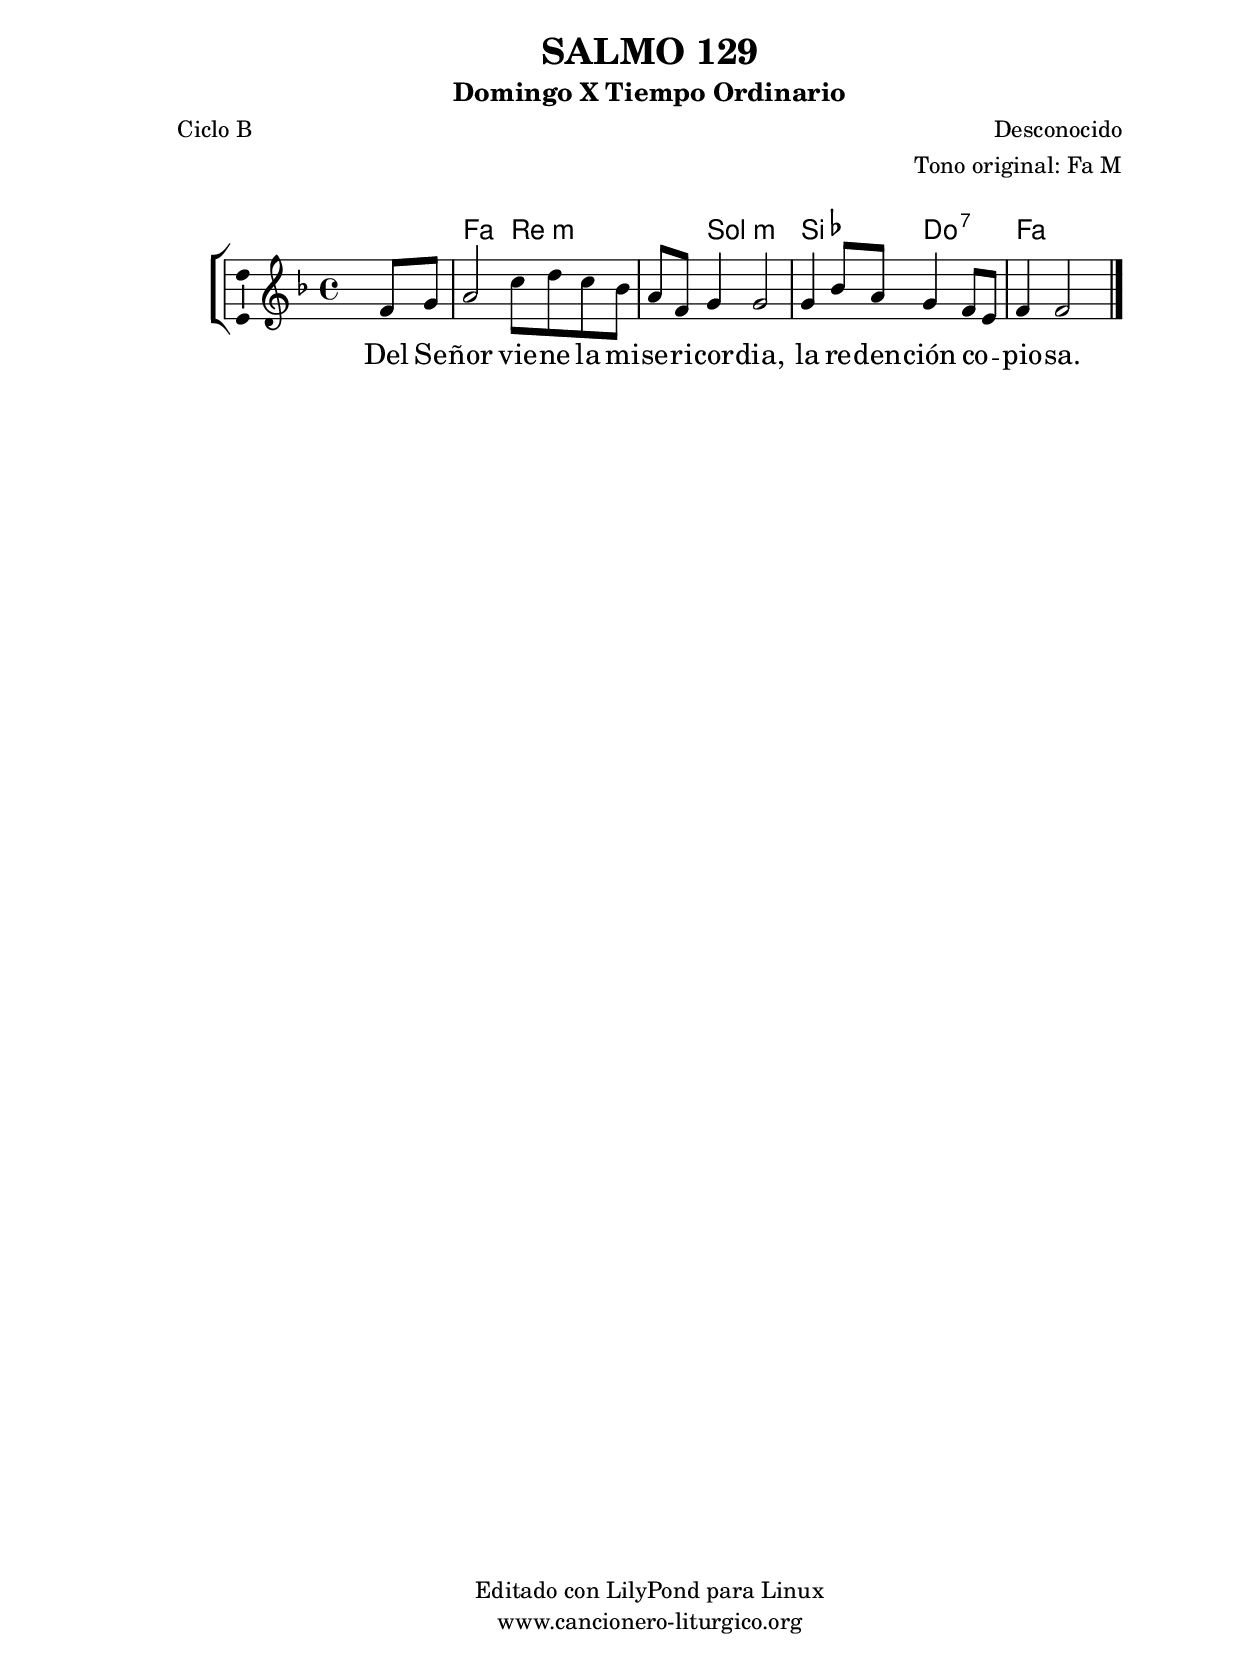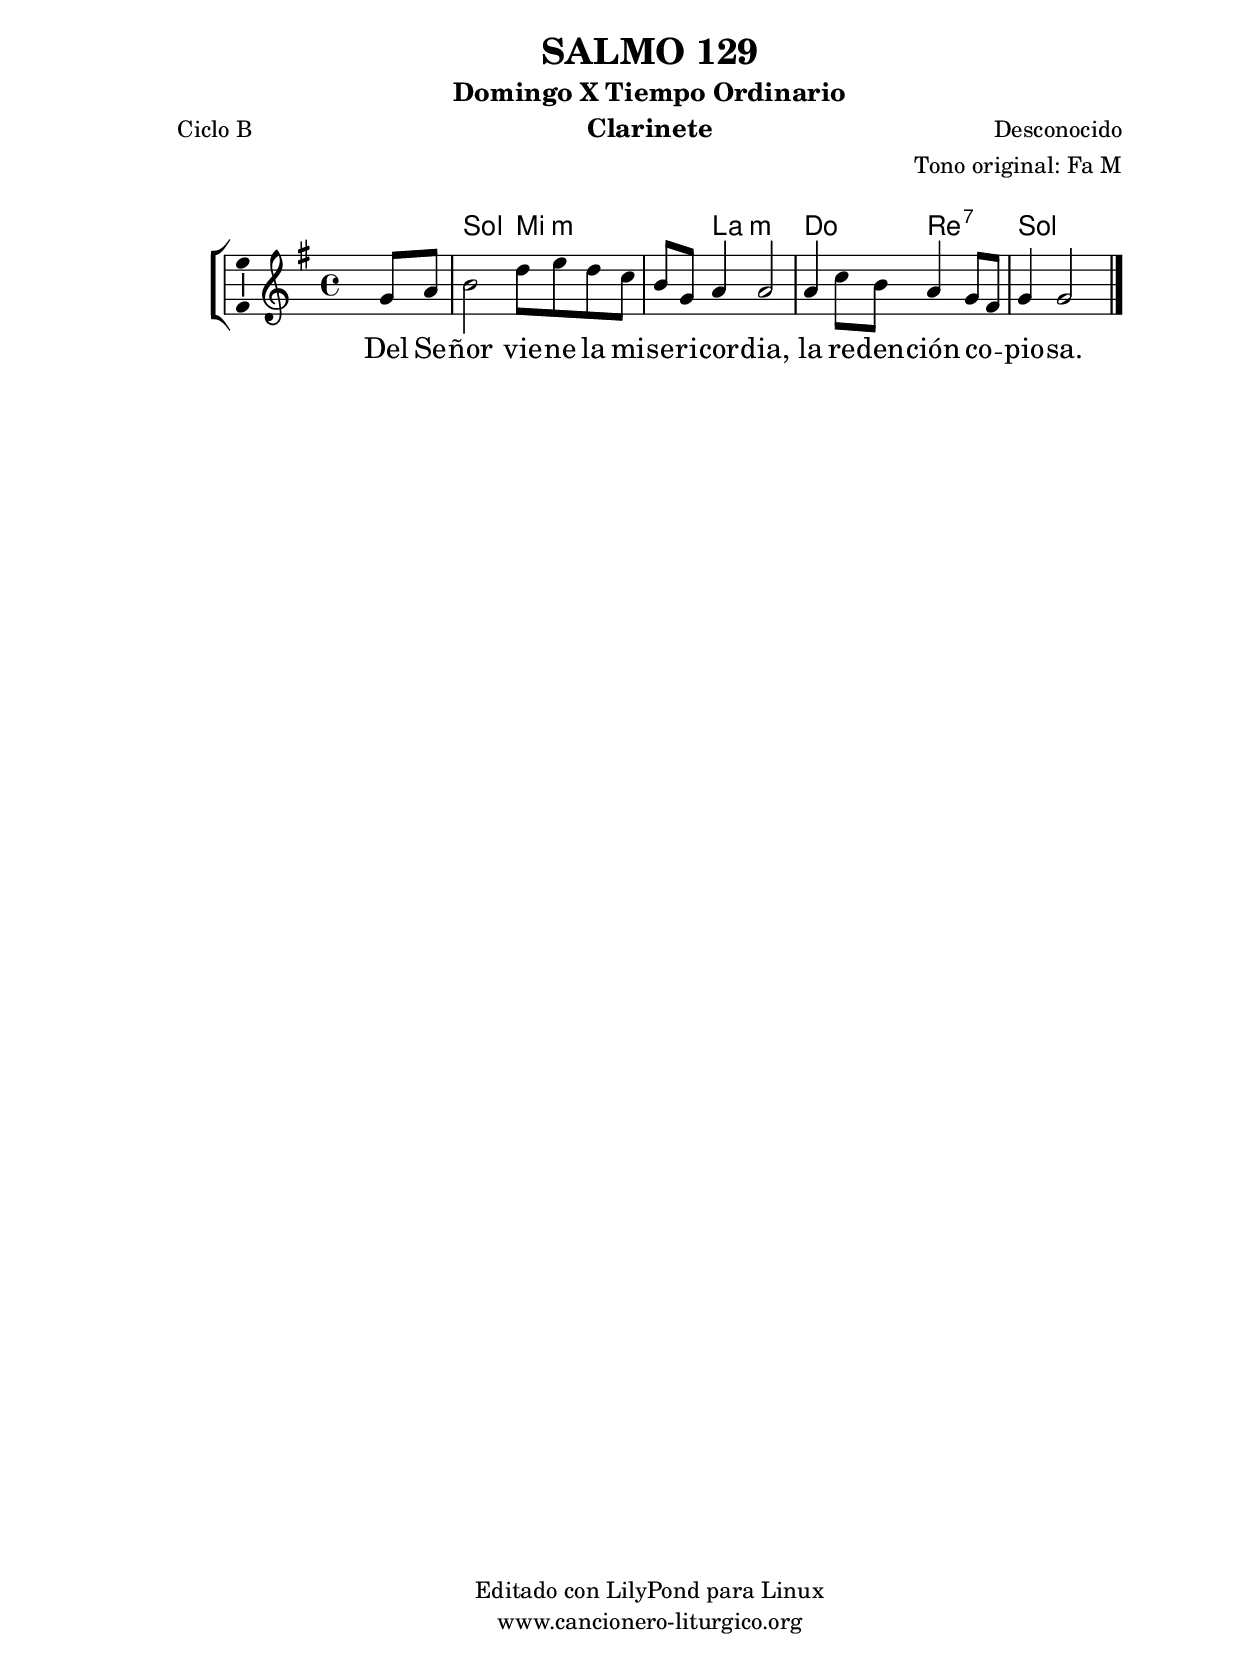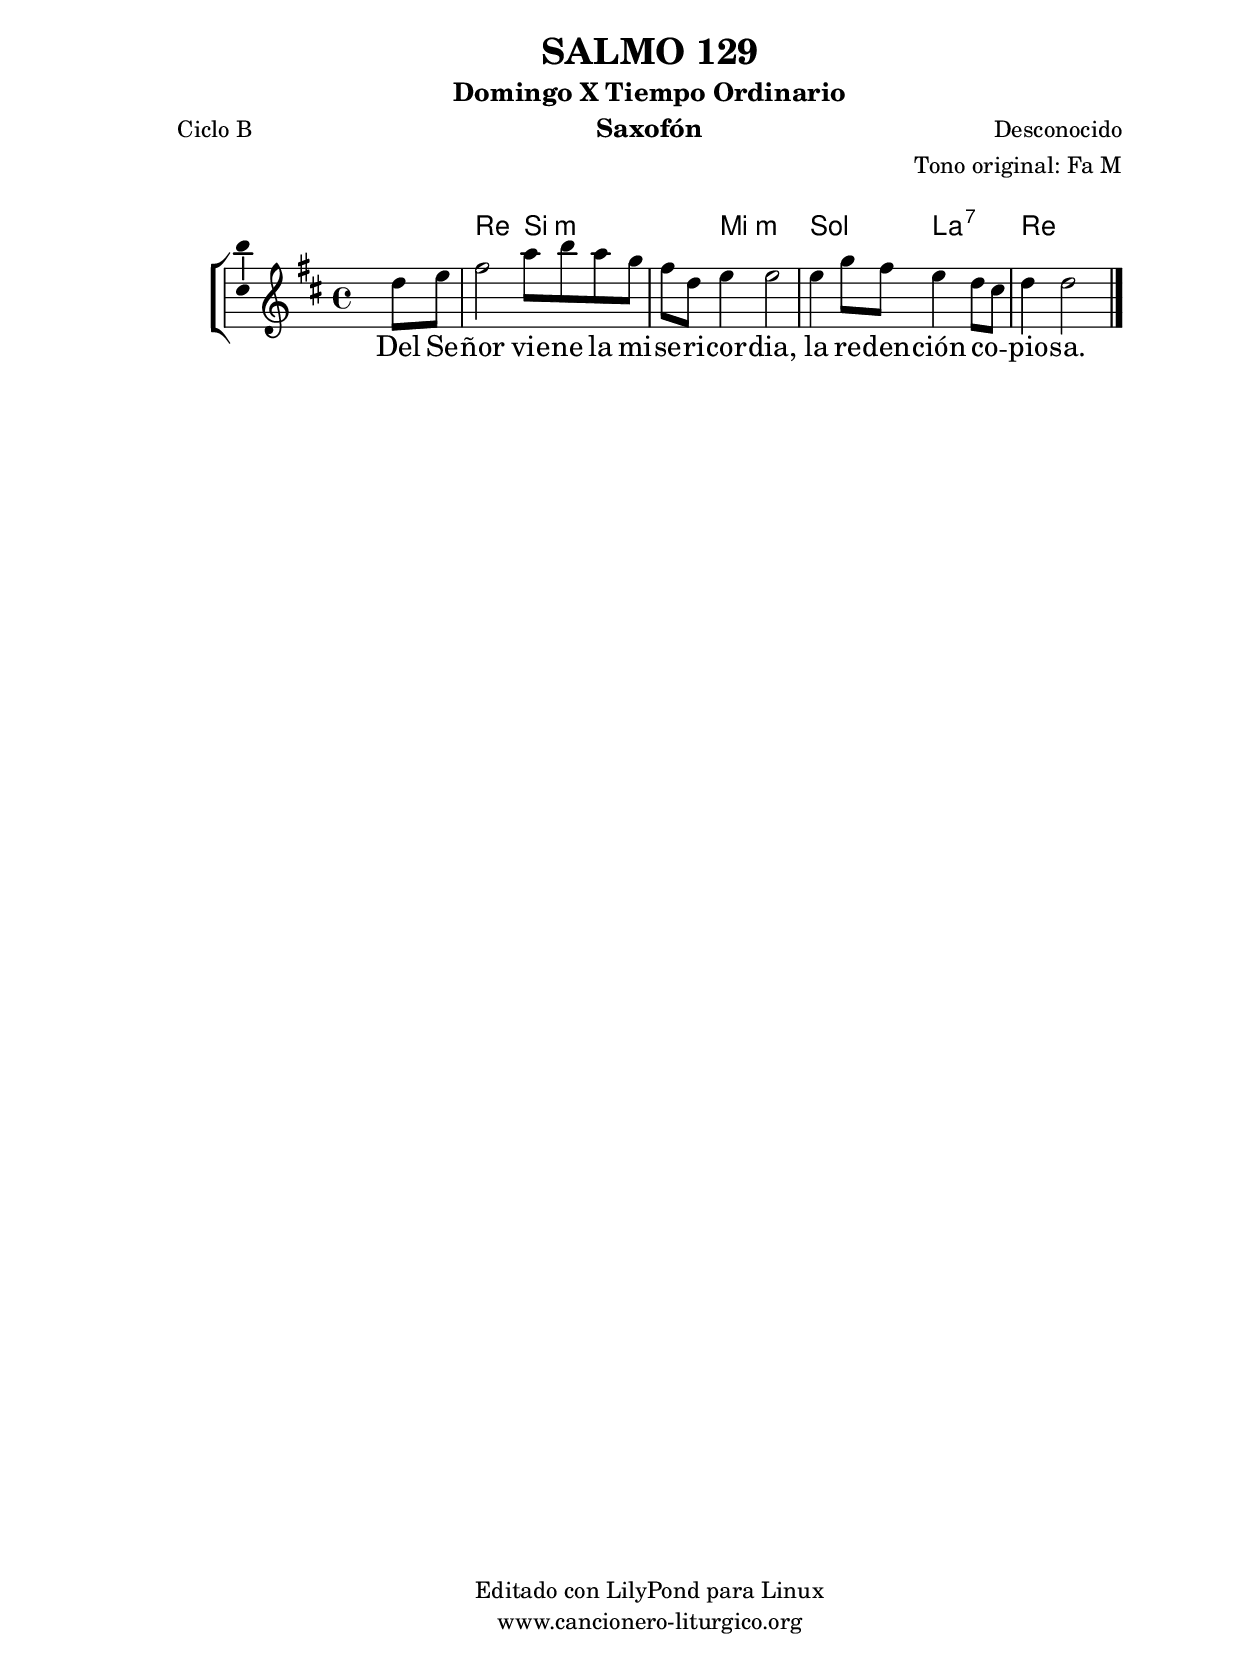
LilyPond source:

%
%para convertir .midi en .wav:
%timidity filename.midi -Ow -o finename.wav
%
%
%Para convertir de .wav a .mp3:
%lame -h -m j filename.wav
%
%
%para escuchar el midi:
%timidity nombrefichero.midi
%


%versión de lilypond para la que se ha escrito esta partitura:
\version "2.16.0"

	%Tamaño papel
	#(set-default-paper-size "a4")
	%Tamaño partitura
	#(set-global-staff-size 20)
	%No responde al pulsar sobre una nota
	#(ly:set-option 'point-and-click #f)

%parámetros del encabezamiento:
\header {
	title = "SALMO 129"
	subtitle = "Domingo X Tiempo Ordinario"
	composer = "Desconocido"
	poet = "Ciclo B"
	meter = ""
	arranger = "Tono original: Fa M"
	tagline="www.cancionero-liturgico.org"
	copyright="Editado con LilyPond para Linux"
	tiempo = "Ordinario"
	usos = "Salmo"
	letra = "Del Señor viene la misericordia, la redención copiosa."
	}

%parámetros asociados al papel:
\paper  {
	oddHeaderMarkup = \markup {\fill-line { \on-the-fly #not-first-page \fromproperty #'header:title \on-the-fly #not-first-page \fromproperty #'header:composer }}
	evenHeaderMarkup = \markup {\fill-line { \fromproperty #'header:composer \fromproperty #'header:title }}
	#(set-paper-size "a4")
	print-page-number = ##f
	first-page-number = 1
	print-first-page-number = ##f
%	head-separation = 3.0 \cm
	top-margin = 2.0 \cm
	bottom-margin = 0.5\cm
%%%	bottom-margin = -1.0\cm
	left-margin = 3.0 \cm
	line-width = 16.0 \cm 
	indent = 8\mm
	interscoreline = 2.\mm
	between-system-space = 15\mm
%	para que las partituras no llenen la hoja:
	ragged-bottom = ##t
%	idem para la última hoja:
	ragged-last-bottom = ##f
%	para que las partituras llenen el ancho del papel:
	ragged-last = ##f
	after-title-space = 2.5 \cm
%page-count=1
%system-count=1

	%Flexible Vertical Spacing
%	markup-markup-spacing =
%	#'((basic-distance . 15) (minimum-distance . 15) (padding . 3))
	markup-system-spacing =
	#'((basic-distance . 15) (minimum-distance . 15) (padding . 3))
	system-system-spacing =
	#'((basic-distance . 15) (minimum-distance . 15) (padding . 3))
	score-system-spacing =
	#'((basic-distance . 15) (minimum-distance . 15) (padding . 5))
%	top-system-spacing = % header
%	#'((basic-distance . 8) (minimum-distance . 0) (padding . 3))
%	top-markup-spacing =
%	#'((basic-distance . 20) (minimum-distance . 20) (padding . 3))
	last-bottom-spacing = % footer
	#'((basic-distance . 5) (minimum-distance . 5) (padding . 3))
%	score-markup-spacing =
%	#'((basic-distance . 16) (minimum-distance . 13) (padding . 3))

	}


%parámetros que afectan a toda la partitura:
global =  {
	%clave de sol (G):
	\clef G
	%armadura:
%	\transpose f ees
	\key f \major
	\tempo 4=90
	\set Score.tempoHideNote = ##t
	}


acordes = {
	\italianChords
	\chordmode {
%	\transpose f ees
{

s1
%f2 d:m g4:m c2.:7 g4:m bes c2:7 f1
f2 d:m s4 g2.:m bes2 c:7 f1

	}
	}
}


melodia = 
%	\transpose f ees
{
	\relative c'{

\time 4/4

s2 s4 f8 g
a2 c8 d c bes
a8 f g4 g2
g4 bes8 a g4 f8 e
f4 f2 s4

	\bar "|."
	}
	}


texto = \lyricmode {
Del Se -- ñor vie -- ne la mi -- se -- ri -- cor -- dia,
la re -- den -- ción co -- _ pio -- sa.
	}


acordesStaff = \context ChordNames = acordesStaff <<
	\set chordChanges = ##t
	\acordes
	>>


vozStaff = \context Voice = vozStaff
\with {\consists "Ambitus_engraver"}
<<
%	\set Staff.instrumentName = ""
%	\set Staff.shortInstrumentName = ""
%	\set Staff.midiInstrument = #"clarinet"
%	\set Staff.midiInstrument = #"cello"
%	\set Staff.midiInstrument = #"flute"
	\set Staff.midiInstrument = #"electric guitar (jazz)"
%	\set Staff.midiInstrument = #"english horn"
%	\set Staff.midiInstrument = #"violin"
%	\set Staff.midiInstrument = #"glockenspiel"
	\set Staff.midiMinimumVolume = #0.7
	\set Staff.midiMaximumVolume = #0.9
	\global
	\melodia
	>>


textoStaff = \context Lyrics = textoStaff <<
	\lyricsto vozStaff \texto
	>>

\book {
	\score {
		\context ChoirStaff {
			\override StaffGroup.SystemStartBracket #'collapse-height = #1
			\override Score.SystemStartBar #'collapse-height = #1
			<<
			\acordesStaff
			\vozStaff
			\textoStaff
			>>
			}
		\layout {
	    		\context {
				\Lyrics
				\override LyricText #'font-size = #2
				}
	   		 \context {
				\Score
				%fontSize = #3
				\override StaffSymbol #'staff-space = #(magstep +3)
				%\override Beam #'thickness = #0.55
				%\override SpacingSpanner #'spacing-increment = #1.0
				%\override Slur #'height-limit = #1.5
				}
			}
		}
	\score {
		\unfoldRepeats
		\context ChoirStaff {
			<<
			\acordesStaff
			\vozStaff
			>>
			}
		\midi {
	  		\context {
	  			\Score
				tempoWholesPerMinute = #(ly:make-moment 70 4)
				}
			}
		}
	}

%Partitura para clarinete
#(define output-suffix "C")
\book {
	\header{
		instrument = "Clarinete"
		}
	\score {
		\context ChoirStaff {
			\override StaffGroup.SystemStartBracket #'collapse-height = #1
			\override Score.SystemStartBar #'collapse-height = #1
\transpose c d
			<<
			\acordesStaff
			\vozStaff
			\textoStaff
			>>
			}
		\layout {
	    		\context {
				\Lyrics
				\override LyricText #'font-size = #2
				}
	   		 \context {
				\Score
				%fontSize = #3
				\override StaffSymbol #'staff-space = #(magstep +3)
				%\override Beam #'thickness = #0.55
				%\override SpacingSpanner #'spacing-increment = #1.0
				%\override Slur #'height-limit = #1.5
				}
			}
		}
	}

%Partitura para saxofón
#(define output-suffix "S")
\book {
	\header{
		instrument = "Saxofón"
		}
	\score {
		\context ChoirStaff {
			\override StaffGroup.SystemStartBracket #'collapse-height = #1
			\override Score.SystemStartBar #'collapse-height = #1
\transpose c a
			<<
			\acordesStaff
			\vozStaff
			\textoStaff
			>>
			}
		\layout {
	    		\context {
				\Lyrics
				\override LyricText #'font-size = #2
				}
	   		 \context {
				\Score
				%fontSize = #3
				\override StaffSymbol #'staff-space = #(magstep +3)
				%\override Beam #'thickness = #0.55
				%\override SpacingSpanner #'spacing-increment = #1.0
				%\override Slur #'height-limit = #1.5
				}
			}
		}
	}

